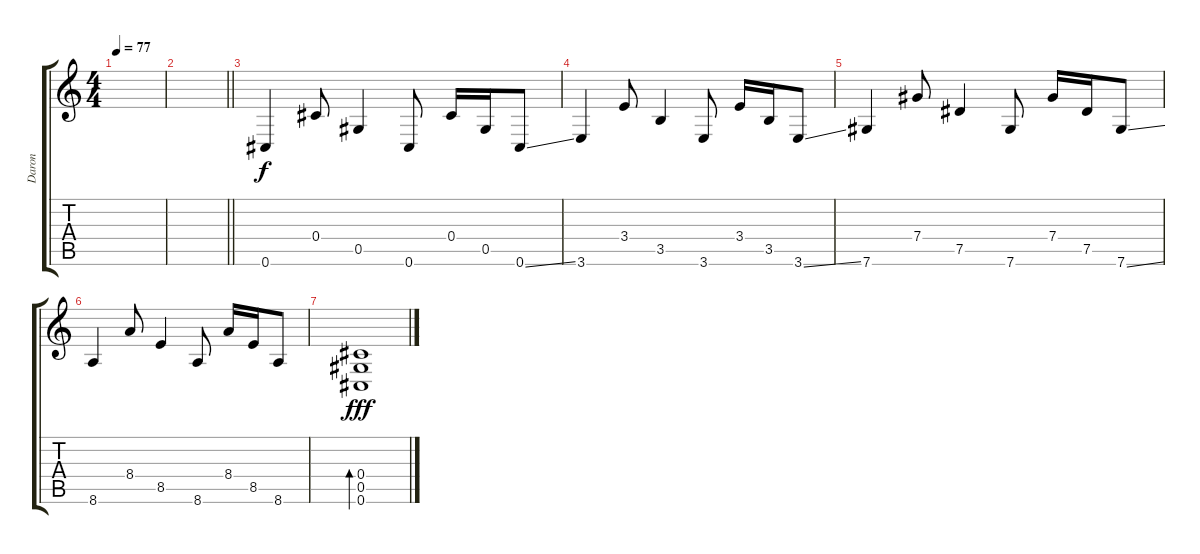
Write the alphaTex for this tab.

\track ("Daron" "Daron") {instrument electricguitarclean}
\staff {score tabs}
\tuning (Eb4 Bb3 Gb3 Db3 Ab2 Db2) {hide}
\ts (4 4)
\tempo 77
\clef g2
\ks c
|
\barLineRight lightlight
|
0.6.4{instrument electricguitarclean} 0.4.8 0.5.4 0.6.8 0.4.16 0.5.16 0.6{ss}.8{instrument electricguitarclean} |
3.6.4 3.4.8 3.5.4 3.6.8 3.4.16 3.5.16 3.6{ss}.8 |
7.6.4 7.4.8 7.5.4 7.6.8 7.4.16 7.5.16 7.6{ss}.8 |
8.6.4 8.4.8 8.5.4 8.6.8 8.4.16 8.5.16 8.6.8 |
(0.4 0.5 0.6).1{bd 480 dy fff}
